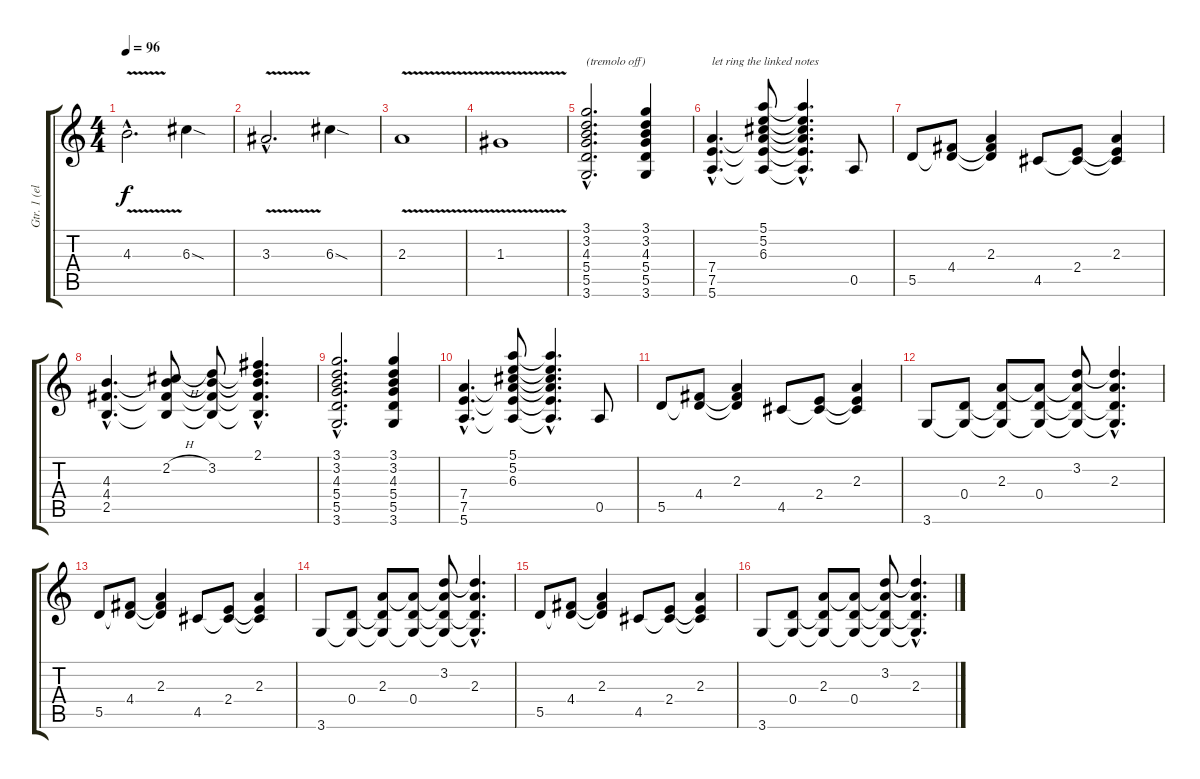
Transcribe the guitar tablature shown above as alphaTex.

\track ("Gtr. 1 (elec.)" "Gtr. 1 (el") {instrument overdrivenguitar}
\staff {score tabs}
\tuning (E4 B3 G3 D3 A2 E2) {hide}
\ts (4 4)
\tempo 96
\clef g2
\ks c
4.3{v hac}.2{d dy f} 6.3{sod}.4 |
3.3{v hac}.2{d} 6.3{sod}.4 |
2.3{v}.1 |
1.3{v}.1 |
(3.1{hac} 3.2{hac} 4.3{hac} 5.4{hac} 5.5{hac} 3.6{hac}).2{d txt "(tremolo off)"} (3.1 3.2 4.3 5.4 5.5 3.6).4 |
(7.4{hac} 7.5{hac} 5.6{hac}).4{d txt "let ring the linked notes"} (5.1 5.2 6.3 7.4{t} 7.5{t} 5.6{t}).8 (5.1{hac t} 5.2{hac t} 6.3{hac t} 7.4{hac t} 7.5{hac t} 5.6{hac t}).4{d} 0.5.8 |
5.5.8 (4.4 5.5{t}).8 (2.3 4.4{t} 5.5{t}).4 4.5.8 (2.4 4.5{t}).8 (2.3 2.4{t} 4.5{t}).4 |
(4.3{hac} 4.4{hac} 2.5{hac}).4{d} (2.2{h} 4.3{t} 4.4{t} 2.5{t}).8 (3.2 4.3{t} 4.4{t} 2.5{t}).8 (2.1{hac} 3.2{hac t} 4.3{hac t} 4.4{hac t} 2.5{hac t}).4{d} |
(3.1{hac} 3.2{hac} 4.3{hac} 5.4{hac} 5.5{hac} 3.6{hac}).2{d} (3.1 3.2 4.3 5.4 5.5 3.6).4 |
(7.4{hac} 7.5{hac} 5.6{hac}).4{d} (5.1 5.2 6.3 7.4{t} 7.5{t} 5.6{t}).8 (5.1{hac t} 5.2{hac t} 6.3{hac t} 7.4{hac t} 7.5{hac t} 5.6{hac t}).4{d} 0.5.8 |
5.5.8 (4.4 5.5{t}).8 (2.3 4.4{t} 5.5{t}).4 4.5.8 (2.4 4.5{t}).8 (2.3 2.4{t} 4.5{t}).4 |
3.6.8 (0.4 3.6{t}).8 (2.3 0.4{t} 3.6{t}).8 (2.3{t} 0.4 3.6{t}).8 (3.2 2.3{t} 0.4{t} 3.6{t}).8 (3.2{hac t} 2.3{hac} 0.4{hac t} 3.6{hac t}).4{d} |
5.5.8 (4.4 5.5{t}).8 (2.3 4.4{t} 5.5{t}).4 4.5.8 (2.4 4.5{t}).8 (2.3 2.4{t} 4.5{t}).4 |
3.6.8 (0.4 3.6{t}).8 (2.3 0.4{t} 3.6{t}).8 (2.3{t} 0.4 3.6{t}).8 (3.2 2.3{t} 0.4{t} 3.6{t}).8 (3.2{hac t} 2.3{hac} 0.4{hac t} 3.6{hac t}).4{d} |
5.5.8 (4.4 5.5{t}).8 (2.3 4.4{t} 5.5{t}).4 4.5.8 (2.4 4.5{t}).8 (2.3 2.4{t} 4.5{t}).4 |
3.6.8 (0.4 3.6{t}).8 (2.3 0.4{t} 3.6{t}).8 (2.3{t} 0.4 3.6{t}).8 (3.2 2.3{t} 0.4{t} 3.6{t}).8 (3.2{hac t} 2.3{hac} 0.4{hac t} 3.6{hac t}).4{d}
